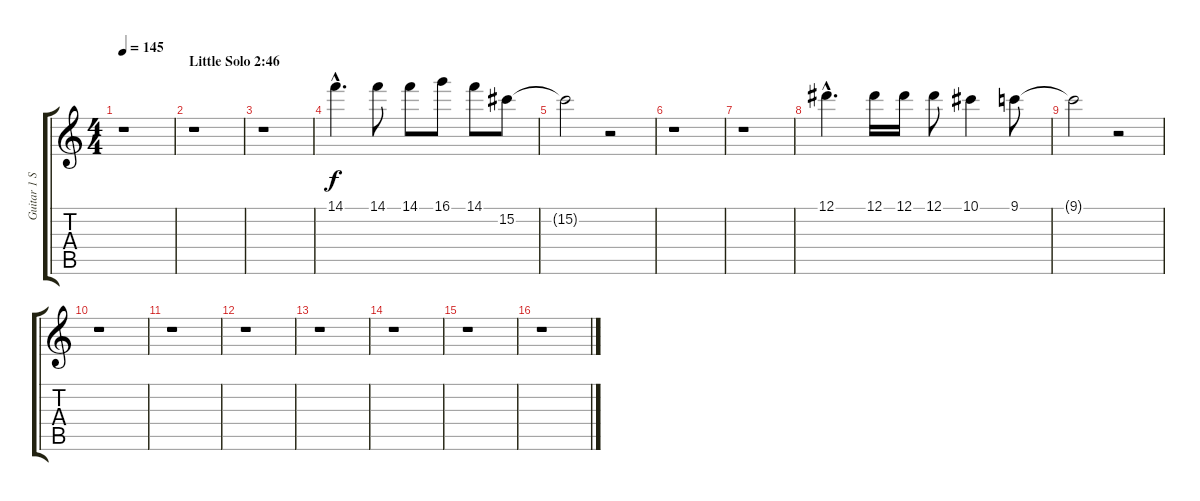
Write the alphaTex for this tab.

\track ("Guitar 1 Solo harmonic" "Guitar 1 S") {instrument distortionguitar}
\staff {score tabs}
\tuning (Eb4 Bb3 Gb3 Db3 Ab2 Eb2) {hide}
\ts (4 4)
\tempo 145
\clef g2
\ks c
r.1{dy f} |
\section ("" "Little Solo 2:46")
r.1 |
r.1 |
14.1{hac}.4{d} 14.1.8 14.1.8 16.1.8 14.1.8 15.2.8 |
15.2{t}.2 r.2 |
r.1 |
r.1 |
12.1{hac}.4{d} 12.1.16 12.1.16 12.1.8 10.1.4 9.1.8 |
9.1{t}.2 r.2 |
r.1 |
r.1 |
r.1 |
r.1 |
r.1 |
r.1 |
r.1
